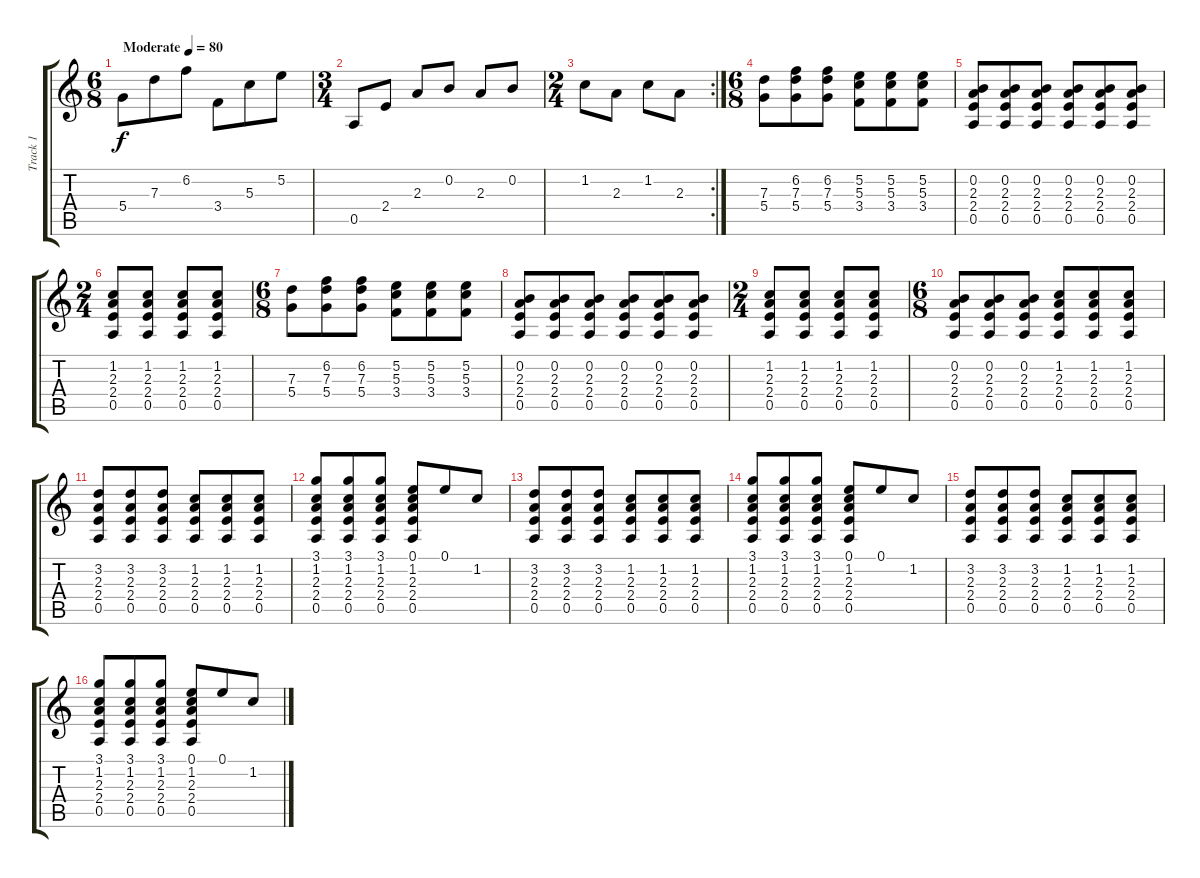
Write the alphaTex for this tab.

\track ("Track 1" "Track 1") {instrument electricguitarjazz}
\staff {score tabs}
\tuning (E4 B3 G3 D3 A2 D2) {hide}
\ts (6 8)
\tempo (80 "Moderate")
\clef g2
\ks c
5.4.8{dy f instrument electricguitarjazz} 7.3.8 6.2.8 3.4.8 5.3.8 5.2.8 |
\ts (3 4)
0.5.8 2.4.8 2.3.8 0.2.8 2.3.8 0.2.8 |
\rc 2
\ts (2 4)
1.2.8 2.3.8 1.2.8 2.3.8 |
\ts (6 8)
(7.3 5.4).8 (6.2 7.3 5.4).8 (6.2 7.3 5.4).8 (5.2 5.3 3.4).8 (5.2 5.3 3.4).8 (5.2 5.3 3.4).8 |
(0.2 2.3 2.4 0.5).8 (0.2 2.3 2.4 0.5).8 (0.2 2.3 2.4 0.5).8 (0.2 2.3 2.4 0.5).8 (0.2 2.3 2.4 0.5).8 (0.2 2.3 2.4 0.5).8 |
\ts (2 4)
(1.2 2.3 2.4 0.5).8 (1.2 2.3 2.4 0.5).8 (1.2 2.3 2.4 0.5).8 (1.2 2.3 2.4 0.5).8 |
\ts (6 8)
(7.3 5.4).8 (6.2 7.3 5.4).8 (6.2 7.3 5.4).8 (5.2 5.3 3.4).8 (5.2 5.3 3.4).8 (5.2 5.3 3.4).8 |
(0.2 2.3 2.4 0.5).8 (0.2 2.3 2.4 0.5).8 (0.2 2.3 2.4 0.5).8 (0.2 2.3 2.4 0.5).8 (0.2 2.3 2.4 0.5).8 (0.2 2.3 2.4 0.5).8 |
\ts (2 4)
(1.2 2.3 2.4 0.5).8 (1.2 2.3 2.4 0.5).8 (1.2 2.3 2.4 0.5).8 (1.2 2.3 2.4 0.5).8 |
\ts (6 8)
(0.2 2.3 2.4 0.5).8 (0.2 2.3 2.4 0.5).8 (0.2 2.3 2.4 0.5).8 (1.2 2.3 2.4 0.5).8 (1.2 2.3 2.4 0.5).8 (1.2 2.3 2.4 0.5).8 |
(3.2 2.3 2.4 0.5).8 (3.2 2.3 2.4 0.5).8 (3.2 2.3 2.4 0.5).8 (1.2 2.3 2.4 0.5).8 (1.2 2.3 2.4 0.5).8 (1.2 2.3 2.4 0.5).8 |
(3.1 1.2 2.3 2.4 0.5).8 (3.1 1.2 2.3 2.4 0.5).8 (3.1 1.2 2.3 2.4 0.5).8 (0.1 1.2 2.3 2.4 0.5).8 0.1.8 1.2.8 |
(3.2 2.3 2.4 0.5).8 (3.2 2.3 2.4 0.5).8 (3.2 2.3 2.4 0.5).8 (1.2 2.3 2.4 0.5).8 (1.2 2.3 2.4 0.5).8 (1.2 2.3 2.4 0.5).8 |
(3.1 1.2 2.3 2.4 0.5).8 (3.1 1.2 2.3 2.4 0.5).8 (3.1 1.2 2.3 2.4 0.5).8 (0.1 1.2 2.3 2.4 0.5).8 0.1.8 1.2.8 |
(3.2 2.3 2.4 0.5).8 (3.2 2.3 2.4 0.5).8 (3.2 2.3 2.4 0.5).8 (1.2 2.3 2.4 0.5).8 (1.2 2.3 2.4 0.5).8 (1.2 2.3 2.4 0.5).8 |
(3.1 1.2 2.3 2.4 0.5).8 (3.1 1.2 2.3 2.4 0.5).8 (3.1 1.2 2.3 2.4 0.5).8 (0.1 1.2 2.3 2.4 0.5).8 0.1.8 1.2.8
